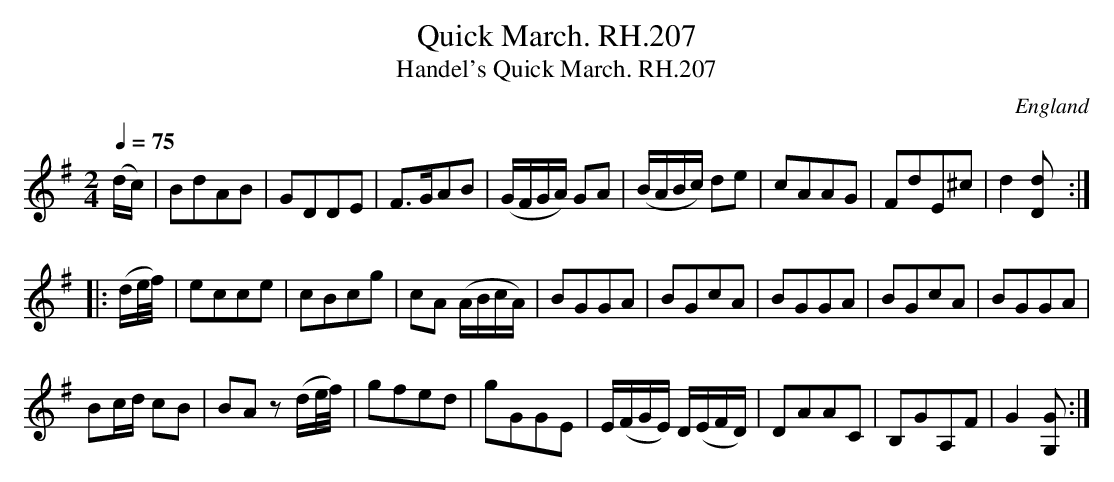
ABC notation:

X:1
T:Quick March. RH.207
T:Handel's Quick March. RH.207
L:1/8
M:2/4
O:England
Q:1/4=75
K:G
(d/c/)|BdAB|GDDE|F>GAB|(G/F/G/A/) GA|\
(B/A/B/c/) de|cAAG|FdE^c|d2[dD]:|!
|:(d/e/4f/4)|ecce|cBcg|cA (A/B/c/A/)|BGGA|\
BGcA|BGGA|BGcA|BGGA|!
Bc/d/ cB|BA z(d/e/4f/4)|gfed|gGGE|\
E/(F/G/E/) D/(E/F/D/)|DAAC|B,GA,F|G2[GG,]:|
